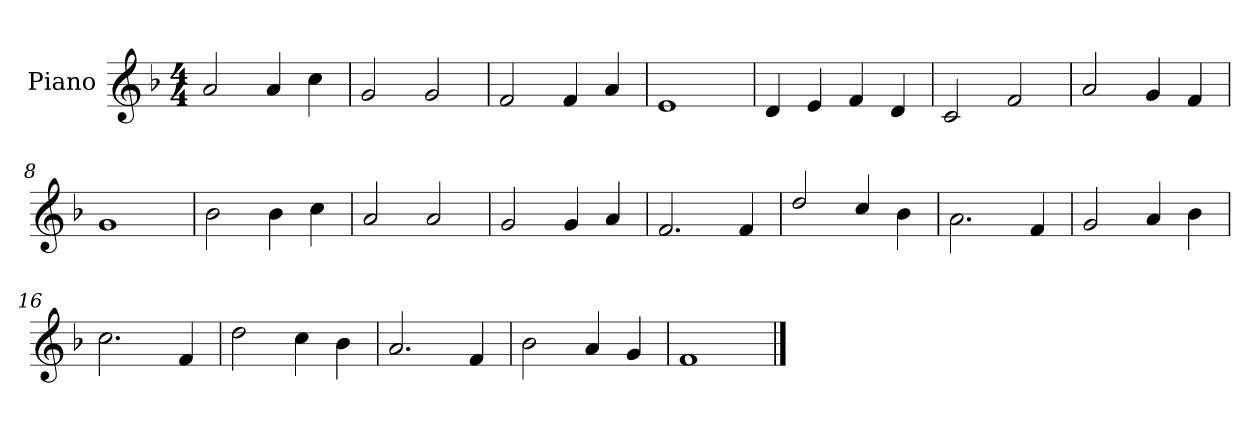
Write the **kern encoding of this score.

**kern
*part1
*staff1
*I"Piano
*I'Pno.
*clefG2
*k[b-]
*M4/4
*MM141
=1
2a/
4a/
4cc\
=2
*MM154
2g/
2g/
=3
*MM152
2f/
4f/
4a/
=4
*MM184
1e
!!LO:LB:g=z
=5
*MM156
4d/
4e/
4f/
4d/
=6
*MM160
2c/
2f/
=7
*MM163
2a/
4g/
4f/
=8
*MM174
1g
!!LO:LB:g=z
=9
*MM151
2b-\
4b-\
4cc\
=10
*MM161
2a/
2a/
=11
*MM164
2g/
4g/
4a/
=12
*MM137
2.f/
4f/
!!LO:LB:g=z
=13
*MM156
2dd/
4cc/
4b-\
=14
*MM173
2.a\
4f/
=15
*MM159
2g/
4a/
4b-\
=16
*MM155
2.cc\
4f/
!!LO:LB:g=z
=17
*MM161
2dd\
4cc\
4b-\
=18
*MM160
2.a/
4f/
=19
*MM148
2b-\
4a/
4g/
=20
*MM157
1f
==
*-
